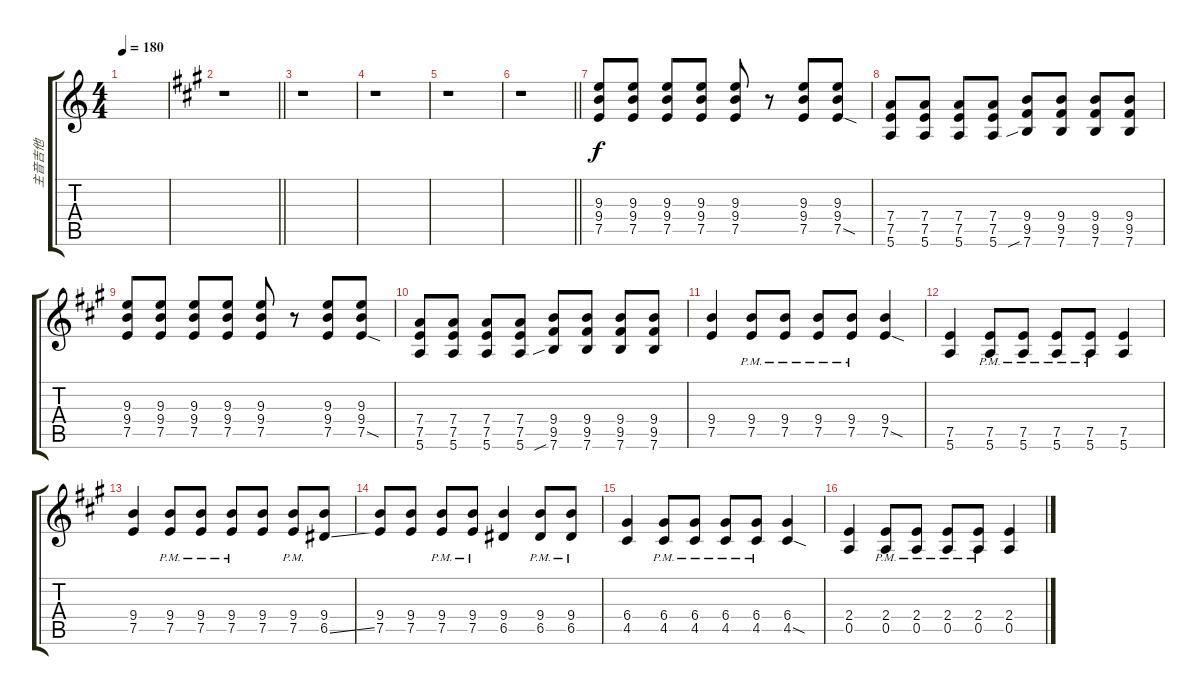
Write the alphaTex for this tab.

\track ("主音吉他" "主音吉他") {instrument distortionguitar}
\staff {score tabs}
\tuning (E4 B3 G3 D3 A2 E2) {hide}
\ts (4 4)
\tempo 180
\clef g2
\ks c
|
\barLineRight lightlight
\ks a
r.1 |
r.1 |
r.1 |
r.1 |
\barLineRight lightlight
r.1 |
(9.3 9.4 7.5).8 (9.3 9.4 7.5).8 (9.3 9.4 7.5).8 (9.3 9.4 7.5).8 (9.3 9.4 7.5).8 r.8 (9.3 9.4 7.5).8 (9.3 9.4 7.5{sod}).8 |
(7.4 7.5 5.6).8 (7.4 7.5 5.6).8 (7.4 7.5 5.6).8 (7.4 7.5 5.6).8 (9.4 9.5 7.6{sib}).8 (9.4 9.5 7.6).8 (9.4 9.5 7.6).8 (9.4 9.5 7.6).8 |
(9.3 9.4 7.5).8 (9.3 9.4 7.5).8 (9.3 9.4 7.5).8 (9.3 9.4 7.5).8 (9.3 9.4 7.5).8 r.8 (9.3 9.4 7.5).8 (9.3 9.4 7.5{sod}).8 |
(7.4 7.5 5.6).8 (7.4 7.5 5.6).8 (7.4 7.5 5.6).8 (7.4 7.5 5.6).8 (9.4 9.5 7.6{sib}).8 (9.4 9.5 7.6).8 (9.4 9.5 7.6).8 (9.4 9.5 7.6).8 |
(9.4 7.5).4 (9.4{pm} 7.5{pm}).8 (9.4{pm} 7.5{pm}).8 (9.4{pm} 7.5{pm}).8 (9.4{pm} 7.5{pm}).8 (9.4 7.5{sod}).4 |
(7.5 5.6).4 (7.5{pm} 5.6{pm}).8 (7.5{pm} 5.6{pm}).8 (7.5{pm} 5.6{pm}).8 (7.5{pm} 5.6{pm}).8 (7.5 5.6).4 |
(9.4 7.5).4 (9.4{pm} 7.5{pm}).8 (9.4{pm} 7.5{pm}).8 (9.4{pm} 7.5{pm}).8 (9.4 7.5).8 (9.4{pm} 7.5{pm}).8 (9.4 6.5{ss}).8 |
(9.4 7.5).8 (9.4 7.5).8 (9.4{pm} 7.5{pm}).8 (9.4{pm} 7.5{pm}).8 (9.4 6.5).4 (9.4{pm} 6.5{pm}).8 (9.4{pm} 6.5{pm}).8 |
(6.4 4.5).4 (6.4{pm} 4.5{pm}).8 (6.4{pm} 4.5{pm}).8 (6.4{pm} 4.5{pm}).8 (6.4{pm} 4.5{pm}).8 (6.4 4.5{sod}).4 |
(2.4 0.5).4 (2.4{pm} 0.5{pm}).8 (2.4{pm} 0.5{pm}).8 (2.4{pm} 0.5{pm}).8 (2.4{pm} 0.5{pm}).8 (2.4 0.5).4
